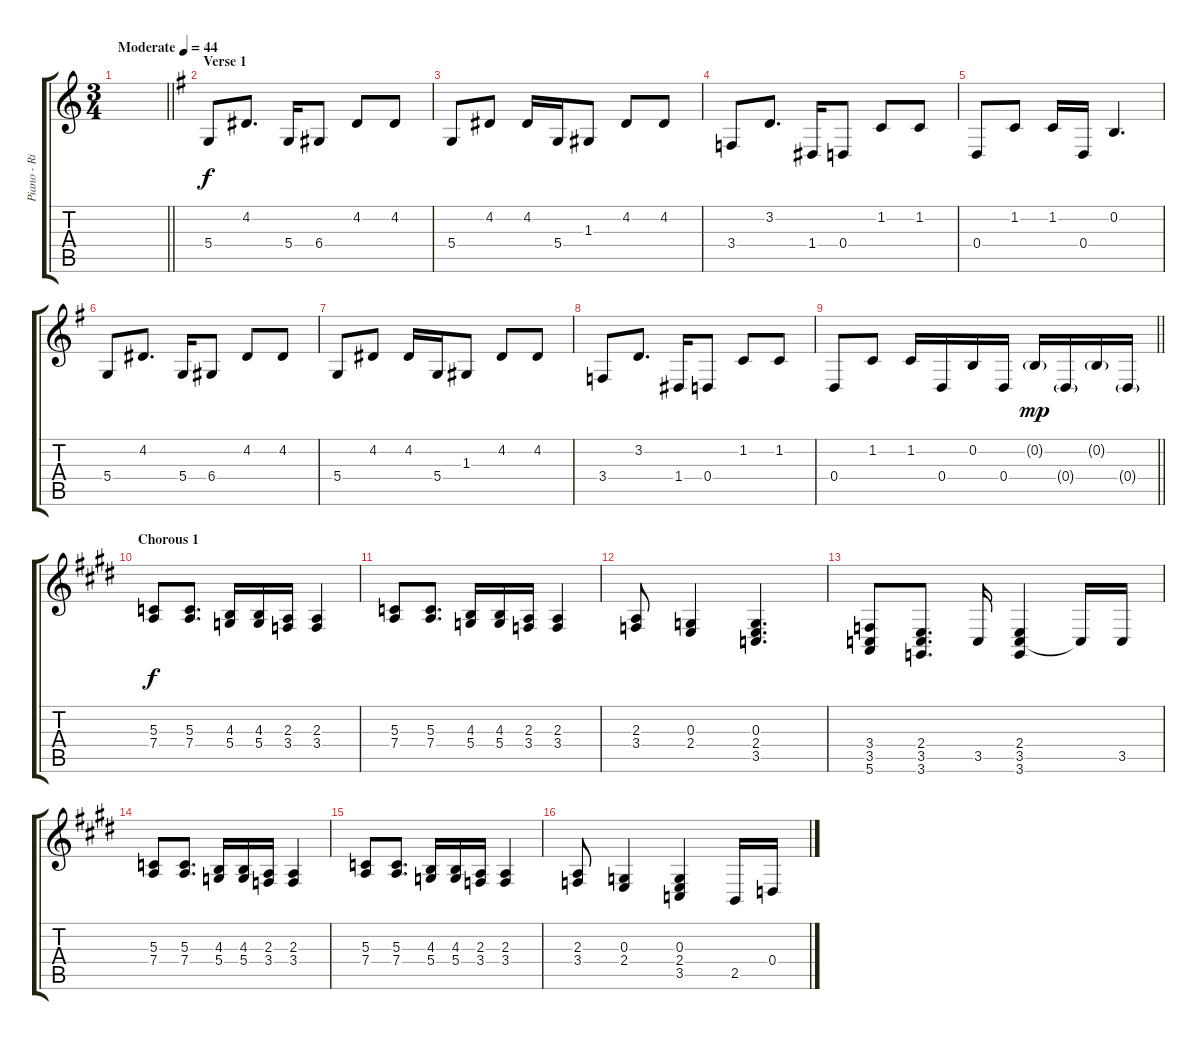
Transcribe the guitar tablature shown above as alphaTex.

\track ("Piano - Right Hand" "Piano - Ri") {instrument acousticgrandpiano}
\staff {score tabs}
\tuning (E4 B3 G3 D3 A2 E2) {hide}
\ts (3 4)
\tempo (44 "Moderate")
\clef g2
\barLineRight lightlight
\ks c
|
\section ("" "Verse 1")
\ks g
5.4.8 4.2.8{d} 5.4.16 6.4.8 4.2.8 4.2.8 |
5.4.8 4.2.8 4.2.16 5.4.16 1.3.8 4.2.8 4.2.8 |
3.4.8 3.2.8{d} 1.4.16 0.4.8 1.2.8 1.2.8 |
0.4.8 1.2.8 1.2.16 0.4.16 0.2.4{d} |
5.4.8 4.2.8{d} 5.4.16 6.4.8 4.2.8 4.2.8 |
5.4.8 4.2.8 4.2.16 5.4.16 1.3.8 4.2.8 4.2.8 |
3.4.8 3.2.8{d} 1.4.16 0.4.8 1.2.8 1.2.8 |
\barLineRight lightlight
0.4.8 1.2.8 1.2.16 0.4.16 0.2.16 0.4.16 0.2{g}.16{dy mp} 0.4{g}.16 0.2{g}.16 0.4{g}.16 |
\section ("" "Chorous 1")
\ks e
(5.3 7.4).8{dy f} (5.3 7.4).8{d} (4.3 5.4).16 (4.3 5.4).16 (2.3 3.4).16 (2.3 3.4).4 |
(5.3 7.4).8 (5.3 7.4).8{d} (4.3 5.4).16 (4.3 5.4).16 (2.3 3.4).16 (2.3 3.4).4 |
(2.3 3.4).8 (0.3 2.4).4 (0.3 2.4 3.5).4{d} |
(3.4 3.5 5.6).8 (2.4 3.5 3.6).8{d} 3.5.16 (2.4 3.5 3.6).4 3.5{t}.16 3.5.16 |
(5.3 7.4).8 (5.3 7.4).8{d} (4.3 5.4).16 (4.3 5.4).16 (2.3 3.4).16 (2.3 3.4).4 |
(5.3 7.4).8 (5.3 7.4).8{d} (4.3 5.4).16 (4.3 5.4).16 (2.3 3.4).16 (2.3 3.4).4 |
(2.3 3.4).8 (0.3 2.4).4 (0.3 2.4 3.5).4 2.5.16 0.4.16
